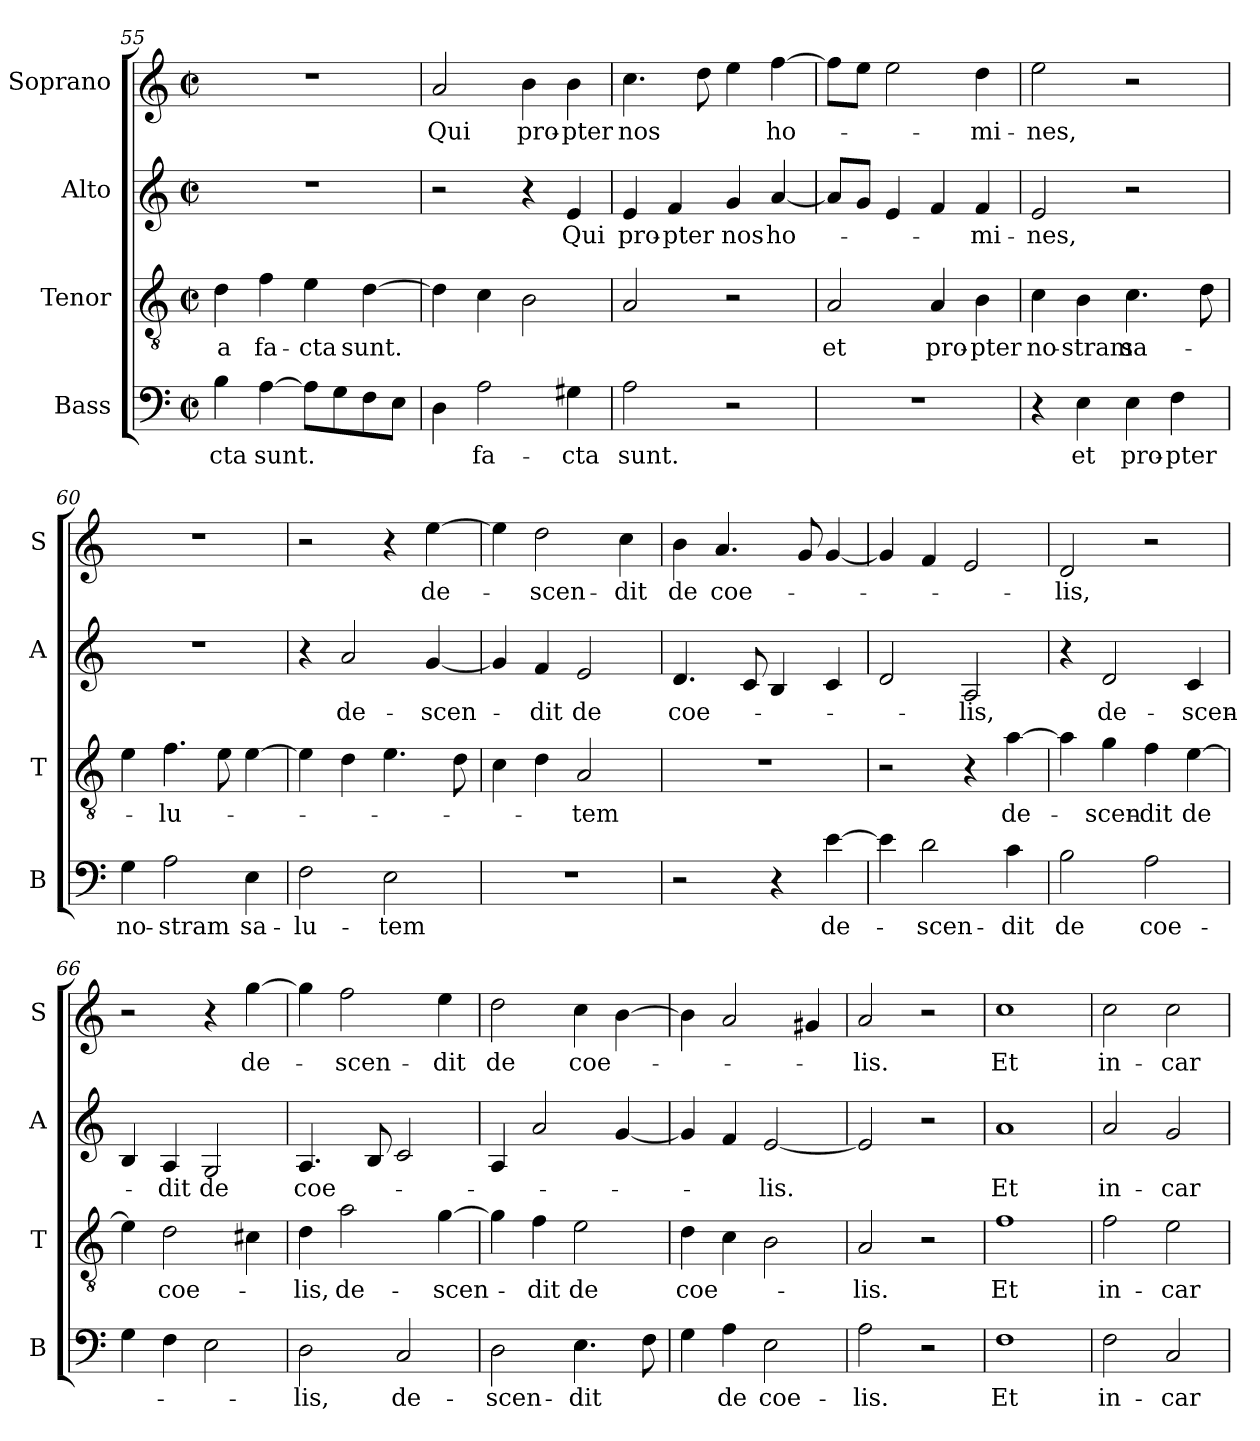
**kern	**text	**kern	**text	**kern	**text	**kern	**text
*part4	*part4	*part3	*part3	*part2	*part2	*part1	*part1
*staff4	*staff4	*staff3	*staff3	*staff2	*staff2	*staff1	*staff1
*I"Bass	*	*I"Tenor	*	*I"Alto	*	*I"Soprano	*
*I'B	*	*I'T	*	*I'A	*	*I'S	*
*clefF4	*	*clefGv2	*	*clefG2	*	*clefG2	*
*k[]	*	*k[]	*	*k[]	*	*k[]	*
*a:	*	*a:	*	*a:	*	*a:	*
*M2/2	*	*M2/2	*	*M2/2	*	*M2/2	*
*met(c|)	*	*met(c|)	*	*met(c|)	*	*met(c|)	*
=55	=55	=55	=55	=55	=55	=55	=55
!	!LO:LY:b	!	!LO:LY:b	!	!	!	!
4B\	-cta	4d\	-a	1r	.	1r	.
!	!LO:LY:b	!	!LO:LY:b	!	!	!	!
[4A\	sunt.	4f\	fa-	.	.	.	.
!	!	!	!LO:LY:b	!	!	!	!
8A\L]	.	4e\	-cta	.	.	.	.
8G\	.	.	.	.	.	.	.
!	!	!	!LO:LY:b	!	!	!	!
8F\	.	[4d\	sunt.	.	.	.	.
8E\J	.	.	.	.	.	.	.
!!LO:LB:g=z
=56	=56	=56	=56	=56	=56	=56	=56
!	!	!	!	!	!	!	!LO:LY:b
4D\	.	4d\]	.	2r	.	2a/	Qui
!	!LO:LY:b	!	!	!	!	!	!
2A\	fa-	4c\	.	.	.	.	.
!	!	!	!	!	!	!	!LO:LY:b
.	.	2B\	.	4r	.	4b\	pro-
!	!LO:LY:b	!	!	!	!LO:LY:b	!	!LO:LY:b
4G#X\	-cta	.	.	4e/	Qui	4b\	-pter
=57	=57	=57	=57	=57	=57	=57	=57
!	!LO:LY:b	!	!	!	!LO:LY:b	!	!LO:LY:b
2A\	sunt.	2A/	.	4e/	pro-	4.cc\	nos
!	!	!	!	!	!LO:LY:b	!	!
.	.	.	.	4f/	-pter	.	.
.	.	.	.	.	.	8dd\	.
!	!	!	!	!	!LO:LY:b	!	!
2r	.	2r	.	4g/	nos	4ee\	.
!	!	!	!	!	!LO:LY:b	!	!LO:LY:b
.	.	.	.	[4a/	ho-	[4ff\	ho-
=58	=58	=58	=58	=58	=58	=58	=58
!	!	!	!LO:LY:b	!	!	!	!
1r	.	2A/	et	8a/L]	.	8ff\L]	.
.	.	.	.	8g/J	.	8ee\J	.
.	.	.	.	4e/	.	2ee\	.
!	!	!	!LO:LY:b	!	!	!	!
.	.	4A/	pro-	4f/	.	.	.
!	!	!	!LO:LY:b	!	!LO:LY:b	!	!LO:LY:b
.	.	4B\	-pter	4f/	-mi-	4dd\	-mi-
=59	=59	=59	=59	=59	=59	=59	=59
!	!	!	!LO:LY:b	!	!LO:LY:b	!	!LO:LY:b
4r	.	4c\	no-	2e/	-nes,	2ee\	-nes,
!	!LO:LY:b	!	!LO:LY:b	!	!	!	!
4E\	et	4B\	-stram	.	.	.	.
!	!LO:LY:b	!	!LO:LY:b	!	!	!	!
4E\	pro-	4.c\	sa-	2r	.	2r	.
!	!LO:LY:b	!	!	!	!	!	!
4F\	-pter	.	.	.	.	.	.
.	.	8d\	.	.	.	.	.
=60	=60	=60	=60	=60	=60	=60	=60
!	!LO:LY:b	!	!	!	!	!	!
4G\	no-	4e\	.	1r	.	1r	.
!	!LO:LY:b	!	!LO:LY:b	!	!	!	!
2A\	-stram	4.f\	-lu-	.	.	.	.
.	.	8e\	.	.	.	.	.
!	!LO:LY:b	!	!	!	!	!	!
4E\	sa-	[4e\	.	.	.	.	.
=61	=61	=61	=61	=61	=61	=61	=61
!	!LO:LY:b	!	!	!	!	!	!
2F\	-lu-	4e\]	.	4r	.	2r	.
!	!	!	!	!	!LO:LY:b	!	!
.	.	4d\	.	2a/	de-	.	.
!	!LO:LY:b	!	!	!	!	!	!
2E\	-tem	4.e\	.	.	.	4r	.
!	!	!	!	!	!LO:LY:b	!	!LO:LY:b
.	.	.	.	[4g/	-scen-	[4ee\	de-
.	.	8d\	.	.	.	.	.
!!LO:LB:g=z
=62	=62	=62	=62	=62	=62	=62	=62
1r	.	4c\	.	4g/]	.	4ee\]	.
!	!	!	!	!	!LO:LY:b	!	!LO:LY:b
.	.	4d\	.	4f/	-dit	2dd\	-scen-
!	!	!	!LO:LY:b	!	!LO:LY:b	!	!
.	.	2A/	-tem	2e/	de	.	.
!	!	!	!	!	!	!	!LO:LY:b
.	.	.	.	.	.	4cc\	-dit
=63	=63	=63	=63	=63	=63	=63	=63
!	!	!	!	!	!LO:LY:b	!	!LO:LY:b
2r	.	1r	.	4.d/	coe-	4b\	de
!	!	!	!	!	!	!	!LO:LY:b
.	.	.	.	.	.	4.a/	coe-
.	.	.	.	8c/	.	.	.
4r	.	.	.	4B/	.	.	.
.	.	.	.	.	.	8g/	.
!	!LO:LY:b	!	!	!	!	!	!
[4e\	de-	.	.	4c/	.	[4g/	.
=64	=64	=64	=64	=64	=64	=64	=64
4e\]	.	2r	.	2d/	.	4g/]	.
!	!LO:LY:b	!	!	!	!	!	!
2d\	-scen-	.	.	.	.	4f/	.
!	!	!	!	!	!LO:LY:b	!	!
.	.	4r	.	2A/	-lis,	2e/	.
!	!LO:LY:b	!	!LO:LY:b	!	!	!	!
4c\	-dit	[4a\	de-	.	.	.	.
=65	=65	=65	=65	=65	=65	=65	=65
!	!LO:LY:b	!	!	!	!	!	!LO:LY:b
2B\	de	4a\]	.	4r	.	2d/	-lis,
!	!	!	!LO:LY:b	!	!LO:LY:b	!	!
.	.	4g\	-scen-	2d/	de-	.	.
!	!LO:LY:b	!	!LO:LY:b	!	!	!	!
2A\	coe-	4f\	-dit	.	.	2r	.
!	!	!	!LO:LY:b	!	!LO:LY:b	!	!
.	.	[4e\	de	4c/	-scen-	.	.
=66	=66	=66	=66	=66	=66	=66	=66
4G\	.	4e\]	.	4B/	.	2r	.
!	!	!	!LO:LY:b	!	!LO:LY:b	!	!
4F\	.	2d\	coe-	4A/	-dit	.	.
!	!	!	!	!	!LO:LY:b	!	!
2E\	.	.	.	2G/	de	4r	.
!	!	!	!	!	!	!	!LO:LY:b
.	.	4c#X\	.	.	.	[4gg\	de-
=67	=67	=67	=67	=67	=67	=67	=67
!	!LO:LY:b	!	!LO:LY:b	!	!LO:LY:b	!	!
2D\	-lis,	4d\	-lis,	4.A/	coe-	4gg\]	.
!	!	!	!LO:LY:b	!	!	!	!LO:LY:b
.	.	2a\	de-	.	.	2ff\	-scen-
.	.	.	.	8B/	.	.	.
!	!LO:LY:b	!	!	!	!	!	!
2C/	de-	.	.	2c/	.	.	.
!	!	!	!LO:LY:b	!	!	!	!LO:LY:b
.	.	[4g\	-scen-	.	.	4ee\	-dit
!!LO:PB:g=z
=68	=68	=68	=68	=68	=68	=68	=68
!	!LO:LY:b	!	!	!	!	!	!LO:LY:b
2D\	-scen-	4g\]	.	4A/	.	2dd\	de
!	!	!	!LO:LY:b	!	!	!	!
.	.	4f\	-dit	2a/	.	.	.
!	!LO:LY:b	!	!LO:LY:b	!	!	!	!LO:LY:b
4.E\	-dit	2e\	de	.	.	4cc\	coe-
.	.	.	.	[4g/	.	[4b\	.
8F\	.	.	.	.	.	.	.
=69	=69	=69	=69	=69	=69	=69	=69
!	!	!	!LO:LY:b	!	!	!	!
4G\	.	4d\	coe-	4g/]	.	4b\]	.
!	!LO:LY:b	!	!	!	!	!	!
4A\	de	4c\	.	4f/	.	2a/	.
!	!LO:LY:b	!	!	!	!LO:LY:b	!	!
2E\	coe-	2B\	.	[2e/	-lis.	.	.
.	.	.	.	.	.	4g#X/	.
=70	=70	=70	=70	=70	=70	=70	=70
!	!LO:LY:b	!	!LO:LY:b	!	!	!	!LO:LY:b
2A\	-lis.	2A/	-lis.	2e/]	.	2a/	-lis.
2r	.	2r	.	2r	.	2r	.
=71	=71	=71	=71	=71	=71	=71	=71
!	!LO:LY:b	!	!LO:LY:b	!	!LO:LY:b	!	!LO:LY:b
1F	Et	1f	Et	1a	Et	1cc	Et
=72	=72	=72	=72	=72	=72	=72	=72
!	!LO:LY:b	!	!LO:LY:b	!	!LO:LY:b	!	!LO:LY:b
2F\	in-	2f\	in-	2a/	in-	2cc\	in-
!	!LO:LY:b	!	!LO:LY:b	!	!LO:LY:b	!	!LO:LY:b
2C/	-car-	2e\	-car-	2g/	-car-	2cc\	-car-
=	=	=	=	=	=	=	=
*-	*-	*-	*-	*-	*-	*-	*-
